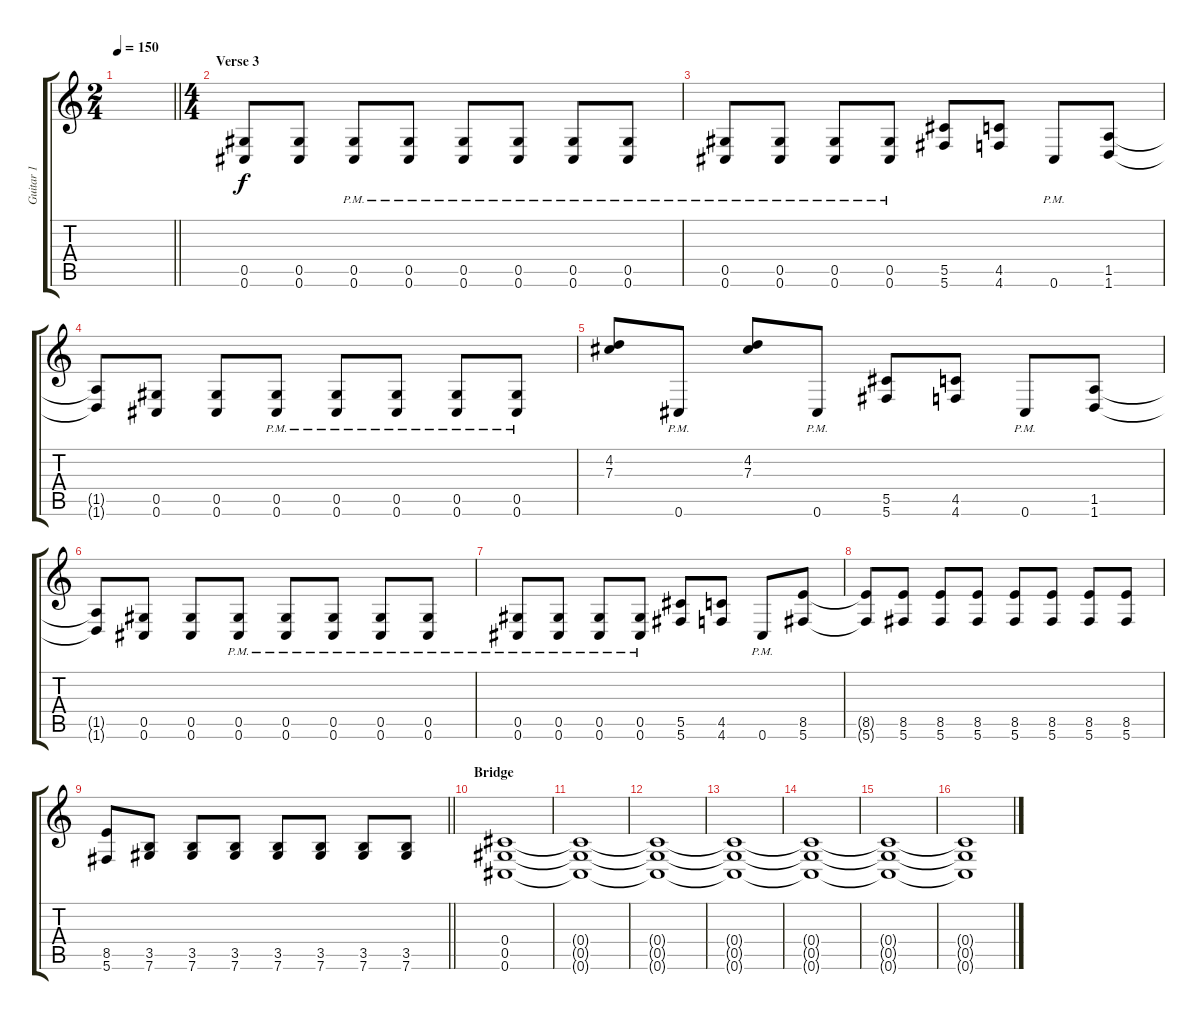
\track ("Guitar 1" "Guitar 1") {instrument distortionguitar}
\staff {score tabs}
\tuning (Eb4 Bb3 Gb3 Db3 Ab2 Db2) {hide}
\ts (2 4)
\tempo 150
\clef g2
\barLineRight lightlight
\ks c
|
\ts (4 4)
\section ("" "Verse 3")
(0.5 0.6).8 (0.5 0.6).8 (0.5{pm} 0.6{pm}).8 (0.5{pm} 0.6{pm}).8 (0.5{pm} 0.6{pm}).8 (0.5{pm} 0.6{pm}).8 (0.5{pm} 0.6{pm}).8 (0.5{pm} 0.6{pm}).8 |
(0.5{pm} 0.6{pm}).8 (0.5{pm} 0.6{pm}).8 (0.5{pm} 0.6{pm}).8 (0.5{pm} 0.6{pm}).8 (5.5 5.6).8 (4.5 4.6).8 0.6{pm}.8 (1.5 1.6).8 |
(1.5{t} 1.6{t}).8 (0.5 0.6).8 (0.5 0.6).8 (0.5{pm} 0.6{pm}).8 (0.5{pm} 0.6{pm}).8 (0.5{pm} 0.6{pm}).8 (0.5{pm} 0.6{pm}).8 (0.5{pm} 0.6{pm}).8 |
(4.2 7.3).8 0.6{pm}.8 (4.2 7.3).8 0.6{pm}.8 (5.5 5.6).8 (4.5 4.6).8 0.6{pm}.8 (1.5 1.6).8 |
(1.5{t} 1.6{t}).8 (0.5 0.6).8 (0.5 0.6).8 (0.5{pm} 0.6{pm}).8 (0.5{pm} 0.6{pm}).8 (0.5{pm} 0.6{pm}).8 (0.5{pm} 0.6{pm}).8 (0.5{pm} 0.6{pm}).8 |
(0.5{pm} 0.6{pm}).8 (0.5{pm} 0.6{pm}).8 (0.5{pm} 0.6{pm}).8 (0.5{pm} 0.6{pm}).8 (5.5 5.6).8 (4.5 4.6).8 0.6{pm}.8 (8.5 5.6).8 |
(8.5{t} 5.6{t}).8 (8.5 5.6).8 (8.5 5.6).8 (8.5 5.6).8 (8.5 5.6).8 (8.5 5.6).8 (8.5 5.6).8 (8.5 5.6).8 |
\barLineRight lightlight
(8.5 5.6).8 (3.5 7.6).8 (3.5 7.6).8 (3.5 7.6).8 (3.5 7.6).8 (3.5 7.6).8 (3.5 7.6).8 (3.5 7.6).8 |
\section ("" "Bridge")
(0.4 0.5 0.6).1 |
(0.4{t} 0.5{t} 0.6{t}).1 |
(0.4{t} 0.5{t} 0.6{t}).1{volume 7} |
(0.4{t} 0.5{t} 0.6{t}).1 |
(0.4{t} 0.5{t} 0.6{t}).1 |
(0.4{t} 0.5{t} 0.6{t}).1 |
(0.4{t} 0.5{t} 0.6{t}).1
